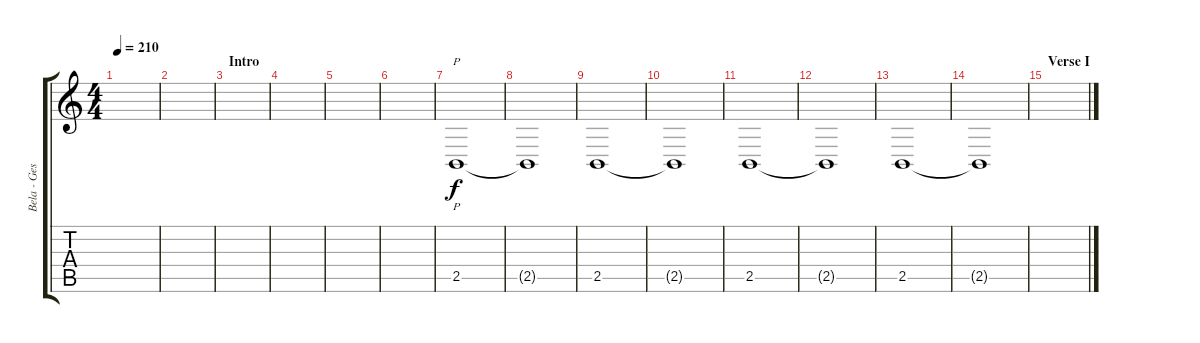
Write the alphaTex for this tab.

\track ("Bela - Gesang" "Bela - Ges") {instrument bassoon}
\staff {score tabs}
\tuning (E4 B3 G3 D3 A2 E2) {hide}
\ts (4 4)
\tempo 210
\clef g2
\ks c
|
|
\section ("" "Intro")
|
|
|
|
2.5.1{p instrument fx7echoes} |
2.5{t}.1 |
2.5.1 |
2.5{t}.1 |
2.5.1 |
2.5{t}.1 |
2.5.1 |
2.5{t}.1 |
\section ("" "Verse I")
